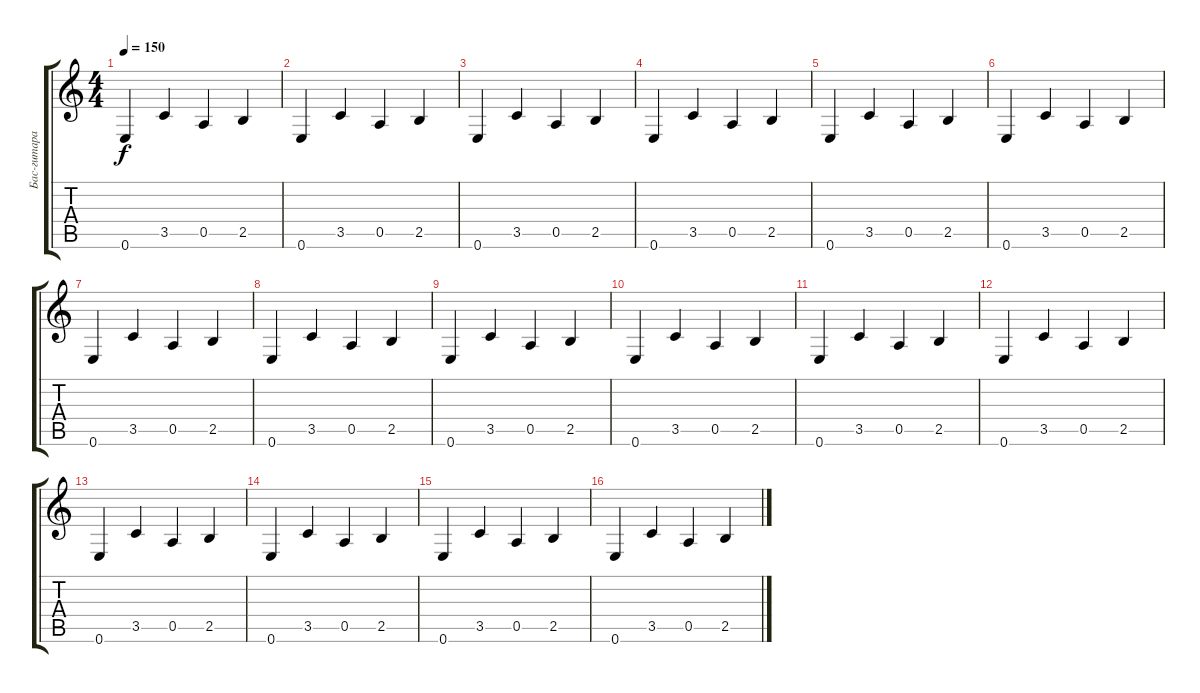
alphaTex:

\track ("Бас-гитара" "Бас-гитара") {instrument acousticbass}
\staff {score tabs}
\tuning (E4 B3 G3 D3 A2 E2) {hide}
\ts (4 4)
\tempo 150
\clef g2
\ks c
0.6.4{dy f} 3.5.4 0.5.4 2.5.4 |
0.6.4 3.5.4 0.5.4 2.5.4 |
0.6.4 3.5.4 0.5.4 2.5.4 |
0.6.4 3.5.4 0.5.4 2.5.4 |
0.6.4 3.5.4 0.5.4 2.5.4 |
0.6.4 3.5.4 0.5.4 2.5.4 |
0.6.4 3.5.4 0.5.4 2.5.4 |
0.6.4 3.5.4 0.5.4 2.5.4 |
0.6.4 3.5.4 0.5.4 2.5.4 |
0.6.4 3.5.4 0.5.4 2.5.4 |
0.6.4 3.5.4 0.5.4 2.5.4 |
0.6.4 3.5.4 0.5.4 2.5.4 |
0.6.4 3.5.4 0.5.4 2.5.4 |
0.6.4 3.5.4 0.5.4 2.5.4 |
0.6.4 3.5.4 0.5.4 2.5.4 |
0.6.4 3.5.4 0.5.4 2.5.4
